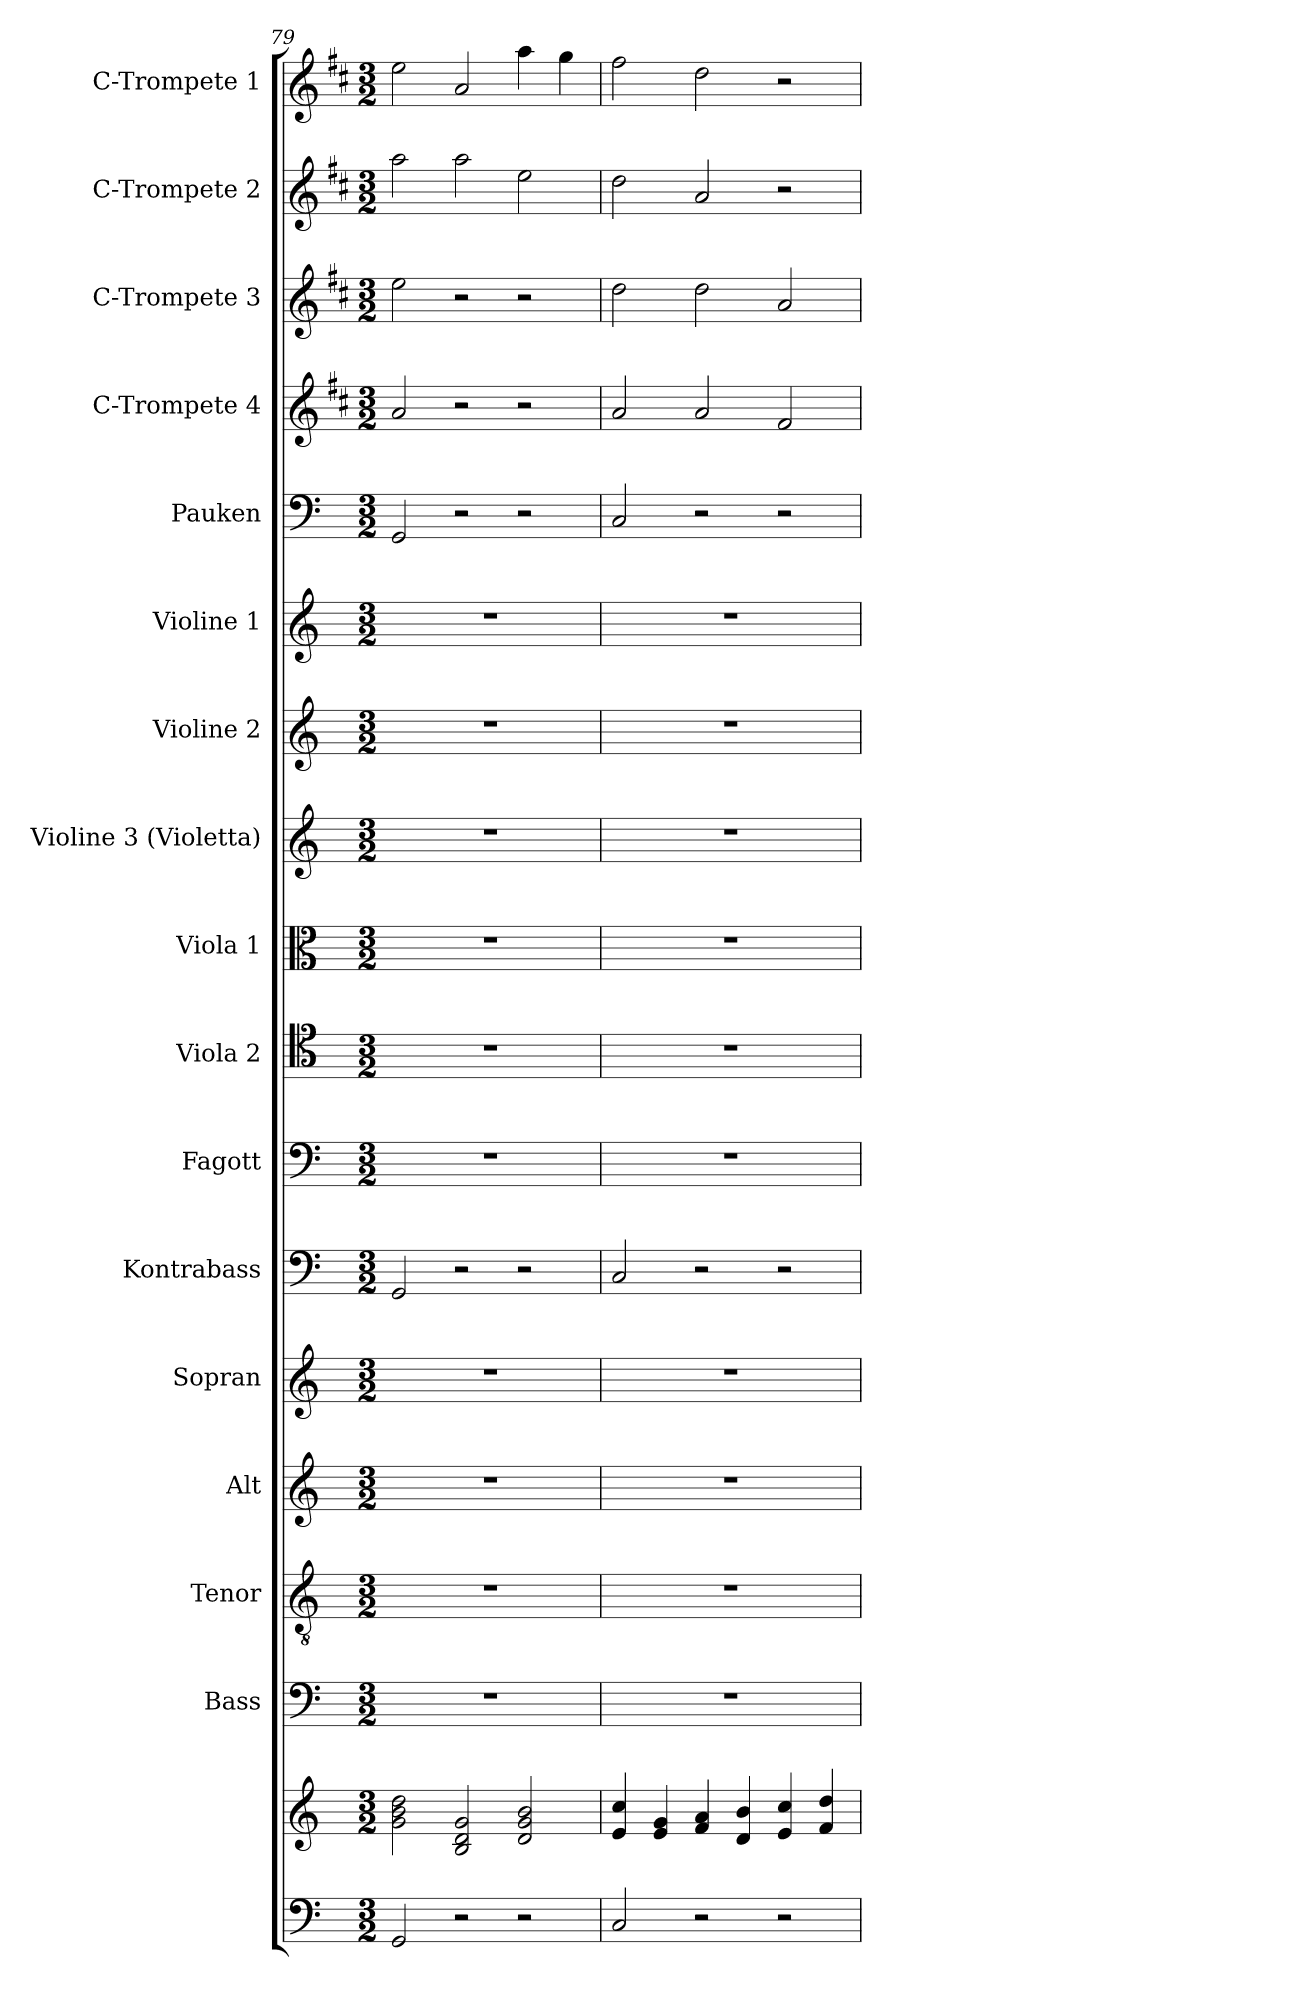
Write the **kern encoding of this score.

**kern	**kern	**kern	**kern	**kern	**kern	**kern	**kern	**kern	**kern	**kern	**kern	**kern	**kern	**kern	**kern	**kern	**kern
*part17	*part17	*part16	*part15	*part14	*part13	*part12	*part11	*part10	*part9	*part8	*part7	*part6	*part5	*part4	*part3	*part2	*part1
*staff18	*staff17	*staff16	*staff15	*staff14	*staff13	*staff12	*staff11	*staff10	*staff9	*staff8	*staff7	*staff6	*staff5	*staff4	*staff3	*staff2	*staff1
*	*	*I"Bass	*I"Tenor	*I"Alt	*I"Sopran	*I"Kontrabass	*I"Fagott	*I"Viola 2	*I"Viola 1	*I"Violine 3 (Violetta)	*I"Violine 2	*I"Violine 1	*I"Pauken	*I"C-Trompete 4	*I"C-Trompete 3	*I"C-Trompete 2	*I"C-Trompete 1
*	*	*I'B.	*I'T.	*I'A.	*I'S.	*I'Kb.	*I'Fg.	*I'Vla. 2	*I'Vla. 1	*I'Vl. 3	*I'Vl. 2	*I'Vl. 1	*I'Pk.	*I'C Trp. 4	*I'C Trp. 3	*I'C Trp. 2	*I'C Trp. 1
!!LO:PB:g=z
*clefF4	*clefG2	*clefF4	*clefGv2	*clefG2	*clefG2	*clefF4	*clefF4	*clefC4	*clefC3	*clefG2	*clefG2	*clefG2	*clefF4	*clefG2	*clefG2	*clefG2	*clefG2
*	*	*	*	*	*	*ITrd7c12	*	*	*	*	*	*	*	*ITrd1c2	*ITrd1c2	*ITrd1c2	*ITrd1c2
*k[]	*k[]	*k[]	*k[]	*k[]	*k[]	*k[]	*k[]	*k[]	*k[]	*k[]	*k[]	*k[]	*k[]	*k[]	*k[]	*k[]	*k[]
*C:	*C:	*C:	*C:	*C:	*C:	*C:	*C:	*C:	*C:	*C:	*C:	*C:	*C:	*C:	*C:	*C:	*C:
*M3/2	*M3/2	*M3/2	*M3/2	*M3/2	*M3/2	*M3/2	*M3/2	*M3/2	*M3/2	*M3/2	*M3/2	*M3/2	*M3/2	*M3/2	*M3/2	*M3/2	*M3/2
=79	=79	=79	=79	=79	=79	=79	=79	=79	=79	=79	=79	=79	=79	=79	=79	=79	=79
2GG/	2g\ 2b\ 2dd\	1.r	1.r	1.r	1.r	2GGG/	1.r	1.r	1.r	1.r	1.r	1.r	2GG/	2g/	2dd\	2gg\	2dd\
2r	2B/ 2d/ 2g/	.	.	.	.	2r	.	.	.	.	.	.	2r	2r	2r	2gg\	2g/
2r	2d/ 2g/ 2b/	.	.	.	.	2r	.	.	.	.	.	.	2r	2r	2r	2dd\	4gg\
.	.	.	.	.	.	.	.	.	.	.	.	.	.	.	.	.	4ff\
=80	=80	=80	=80	=80	=80	=80	=80	=80	=80	=80	=80	=80	=80	=80	=80	=80	=80
2C/	4e/ 4cc/	1.r	1.r	1.r	1.r	2CC/	1.r	1.r	1.r	1.r	1.r	1.r	2C/	2g/	2cc\	2cc\	2ee\
.	4e/ 4g/	.	.	.	.	.	.	.	.	.	.	.	.	.	.	.	.
2r	4f/ 4a/	.	.	.	.	2r	.	.	.	.	.	.	2r	2g/	2cc\	2g/	2cc\
.	4d/ 4b/	.	.	.	.	.	.	.	.	.	.	.	.	.	.	.	.
2r	4e/ 4cc/	.	.	.	.	2r	.	.	.	.	.	.	2r	2e/	2g/	2r	2r
.	4f/ 4dd/	.	.	.	.	.	.	.	.	.	.	.	.	.	.	.	.
=	=	=	=	=	=	=	=	=	=	=	=	=	=	=	=	=	=
*-	*-	*-	*-	*-	*-	*-	*-	*-	*-	*-	*-	*-	*-	*-	*-	*-	*-
